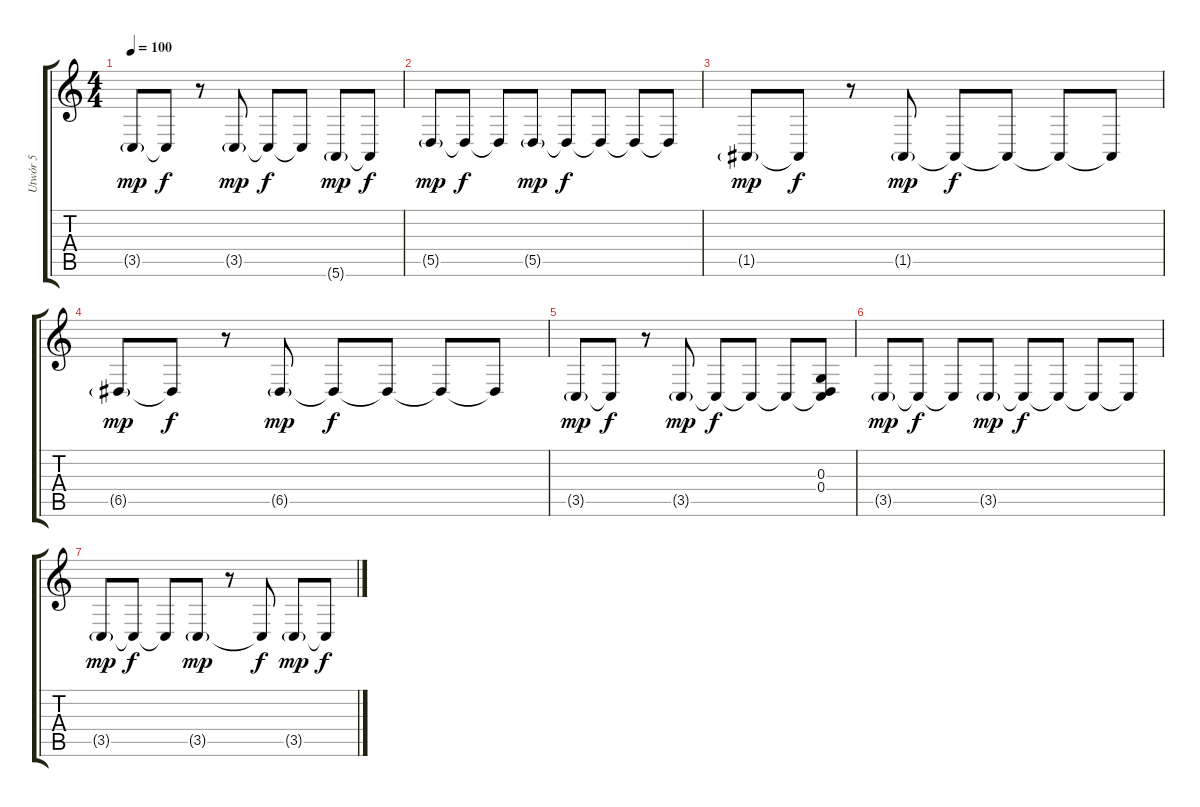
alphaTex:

\track ("Utwór 5" "Utwór 5") {instrument cello}
\staff {score tabs}
\tuning (E4 B3 G3 D3 A2 E2) {hide}
\ts (4 4)
\tempo 100
\clef g2
\ks c
3.5{g}.8{dy mp} 3.5{t}.8{dy f} r.8 3.5{g}.8{dy mp} 3.5{t}.8{dy f} 3.5{t}.8 5.6{g}.8{dy mp} 5.6{t}.8{dy f} |
5.5{g}.8{dy mp} 5.5{t}.8{dy f} 5.5{t}.8 5.5{g}.8{dy mp} 5.5{t}.8{dy f} 5.5{t}.8 5.5{t}.8 5.5{t}.8 |
1.5{g}.8{dy mp} 1.5{t}.8{dy f} r.8 1.5{g}.8{dy mp} 1.5{t}.8{dy f} 1.5{t}.8 1.5{t}.8 1.5{t}.8 |
6.5{g}.8{dy mp} 6.5{t}.8{dy f} r.8 6.5{g}.8{dy mp} 6.5{t}.8{dy f} 6.5{t}.8 6.5{t}.8 6.5{t}.8 |
3.5{g}.8{dy mp} 3.5{t}.8{dy f} r.8 3.5{g}.8{dy mp} 3.5{t}.8{dy f} 3.5{t}.8 3.5{t}.8 (0.3 0.4 3.5{t}).8 |
3.5{g}.8{dy mp} 3.5{t}.8{dy f} 3.5{t}.8 3.5{g}.8{dy mp} 3.5{t}.8{dy f} 3.5{t}.8 3.5{t}.8 3.5{t}.8 |
3.5{g}.8{dy mp} 3.5{t}.8{dy f} 3.5{t}.8 3.5{g}.8{dy mp} r.8 3.5{t}.8{dy f} 3.5{g}.8{dy mp} 3.5{t}.8{dy f}
